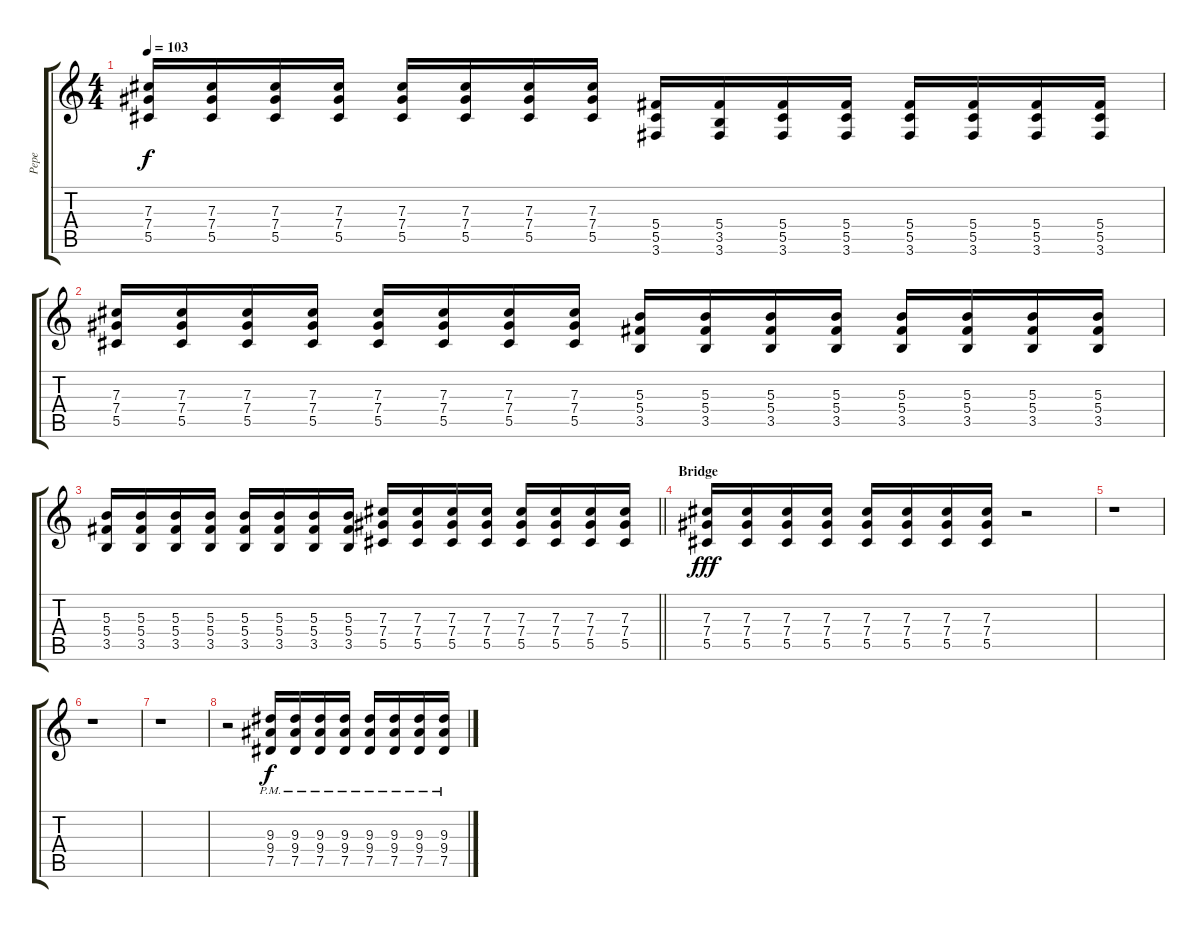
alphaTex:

\track ("Pepe" "Pepe") {instrument overdrivenguitar}
\staff {score tabs}
\tuning (Eb4 Bb3 Gb3 Db3 Ab2 Eb2) {hide}
\ts (4 4)
\tempo 103
\clef g2
\ks c
(7.3 7.4 5.5).16{dy f} (7.3 7.4 5.5).16 (7.3 7.4 5.5).16 (7.3 7.4 5.5).16 (7.3 7.4 5.5).16 (7.3 7.4 5.5).16 (7.3 7.4 5.5).16 (7.3 7.4 5.5).16 (5.4 5.5 3.6).16 (5.4 3.5 3.6).16 (5.4 5.5 3.6).16 (5.4 5.5 3.6).16 (5.4 5.5 3.6).16 (5.4 5.5 3.6).16 (5.4 5.5 3.6).16 (5.4 5.5 3.6).16 |
(7.3 7.4 5.5).16 (7.3 7.4 5.5).16 (7.3 7.4 5.5).16 (7.3 7.4 5.5).16 (7.3 7.4 5.5).16 (7.3 7.4 5.5).16 (7.3 7.4 5.5).16 (7.3 7.4 5.5).16 (5.3 5.4 3.5).16 (5.3 5.4 3.5).16 (5.3 5.4 3.5).16 (5.3 5.4 3.5).16 (5.3 5.4 3.5).16 (5.3 5.4 3.5).16 (5.3 5.4 3.5).16 (5.3 5.4 3.5).16 |
\barLineRight lightlight
(5.3 5.4 3.5).16 (5.3 5.4 3.5).16 (5.3 5.4 3.5).16 (5.3 5.4 3.5).16 (5.3 5.4 3.5).16 (5.3 5.4 3.5).16 (5.3 5.4 3.5).16 (5.3 5.4 3.5).16 (7.3 7.4 5.5).16 (7.3 7.4 5.5).16 (7.3 7.4 5.5).16 (7.3 7.4 5.5).16 (7.3 7.4 5.5).16 (7.3 7.4 5.5).16 (7.3 7.4 5.5).16 (7.3 7.4 5.5).16 |
\section ("" "Bridge")
(7.3 7.4 5.5).16{dy fff} (7.3 7.4 5.5).16 (7.3 7.4 5.5).16 (7.3 7.4 5.5).16 (7.3 7.4 5.5).16 (7.3 7.4 5.5).16 (7.3 7.4 5.5).16 (7.3 7.4 5.5).16 r.2 |
r.1 |
r.1 |
r.1 |
r.2{volume 14} (9.3{pm} 9.4{pm} 7.5{pm}).16{dy f} (9.3{pm} 9.4{pm} 7.5{pm}).16 (9.3{pm} 9.4{pm} 7.5{pm}).16 (9.3{pm} 9.4{pm} 7.5{pm}).16 (9.3{pm} 9.4{pm} 7.5{pm}).16 (9.3{pm} 9.4{pm} 7.5{pm}).16 (9.3{pm} 9.4{pm} 7.5{pm}).16 (9.3{pm} 9.4{pm} 7.5{pm}).16
